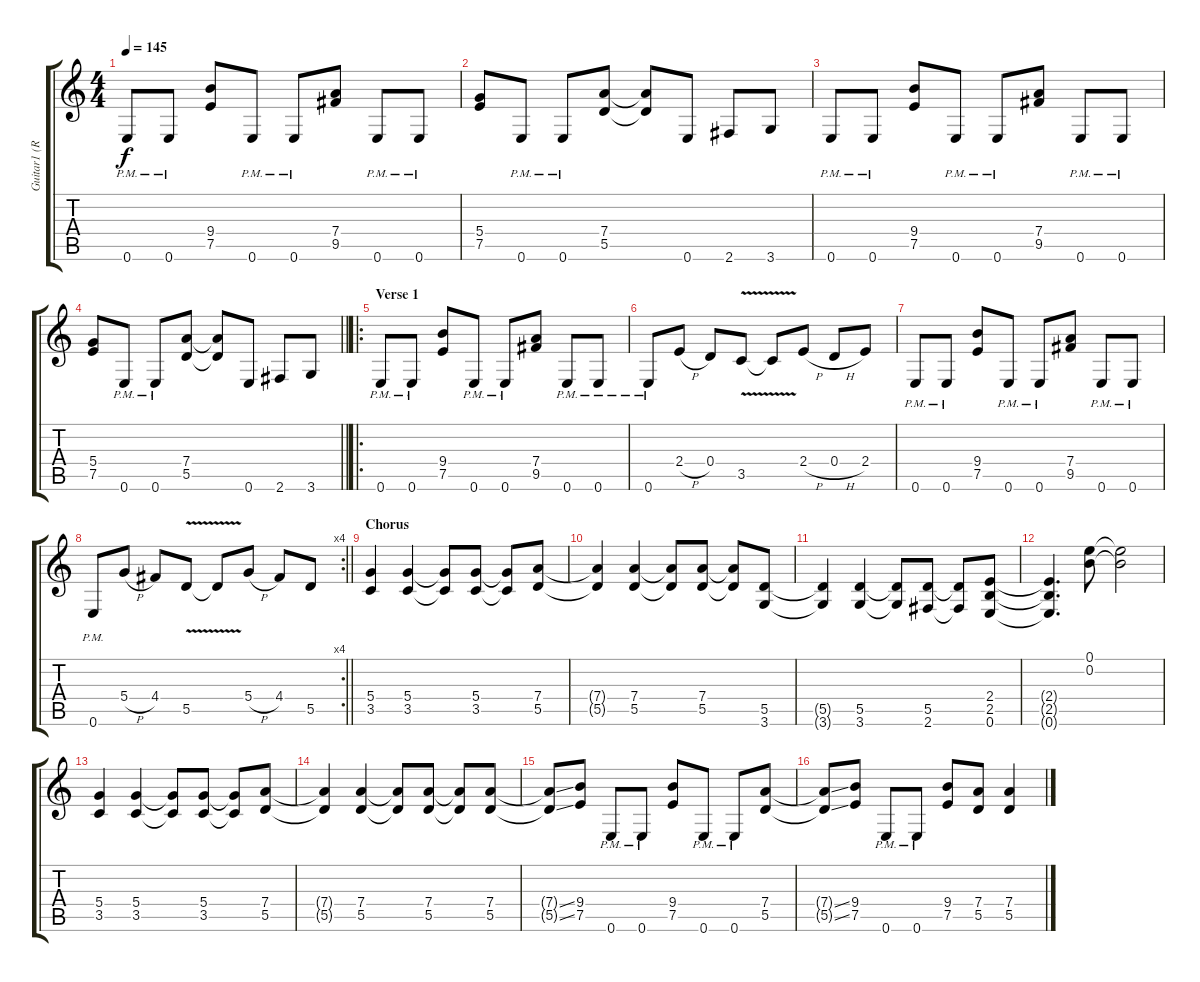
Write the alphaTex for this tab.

\track ("Guitar1 (Rhythm)" "Guitar1 (R") {instrument distortionguitar}
\staff {score tabs}
\tuning (E4 B3 G3 D3 A2 E2) {hide}
\ts (4 4)
\tempo 145
\clef g2
\ks c
0.6{pm}.8{dy f} 0.6{pm}.8 (9.4 7.5).8 0.6{pm}.8 0.6{pm}.8 (7.4 9.5).8 0.6{pm}.8 0.6{pm}.8 |
(5.4 7.5).8 0.6{pm}.8 0.6{pm}.8 (7.4 5.5).8 (7.4{t} 5.5{t}).8 0.6.8 2.6.8 3.6.8 |
0.6{pm}.8 0.6{pm}.8 (9.4 7.5).8 0.6{pm}.8 0.6{pm}.8 (7.4 9.5).8 0.6{pm}.8 0.6{pm}.8 |
\barLineRight lightlight
(5.4 7.5).8 0.6{pm}.8 0.6{pm}.8 (7.4 5.5).8 (7.4{t} 5.5{t}).8 0.6.8 2.6.8 3.6.8 |
\ro
\section ("" "Verse 1")
0.6{pm}.8 0.6{pm}.8 (9.4 7.5).8 0.6{pm}.8 0.6{pm}.8 (7.4 9.5).8 0.6{pm}.8 0.6{pm}.8 |
0.6{pm}.8 2.4{h}.8 0.4.8 3.5{v}.8 3.5{t}.8 2.4{h}.8 0.4{h}.8 2.4.8 |
0.6{pm}.8 0.6{pm}.8 (9.4 7.5).8 0.6{pm}.8 0.6{pm}.8 (7.4 9.5).8 0.6{pm}.8 0.6{pm}.8 |
\rc 4
\barLineRight lightlight
0.6{pm}.8 5.4{h}.8 4.4.8 5.5{v}.8 5.5{t}.8 5.4{h}.8 4.4.8 5.5.8 |
\section ("" "Chorus")
(5.4 3.5).4 (5.4 3.5).4 (5.4{t} 3.5{t}).8 (5.4 3.5).8 (5.4{t} 3.5{t}).8 (7.4 5.5).8 |
(7.4{t} 5.5{t}).4 (7.4 5.5).4 (7.4{t} 5.5{t}).8 (7.4 5.5).8 (7.4{t} 5.5{t}).8 (5.5 3.6).8 |
(5.5{t} 3.6{t}).4 (5.5 3.6).4 (5.5{t} 3.6{t}).8 (5.5 2.6).8 (5.5{t} 2.6{t}).8 (2.4 2.5 0.6).8 |
(2.4{t} 2.5{t} 0.6{t}).4{d} (0.1 0.2).8 (0.1{t} 0.2{t}).2 |
(5.4 3.5).4 (5.4 3.5).4 (5.4{t} 3.5{t}).8 (5.4 3.5).8 (5.4{t} 3.5{t}).8 (7.4 5.5).8 |
(7.4{t} 5.5{t}).4 (7.4 5.5).4 (7.4{t} 5.5{t}).8 (7.4 5.5).8 (7.4{t} 5.5{t}).8 (7.4 5.5).8 |
(7.4{ss t} 5.5{ss t}).8 (9.4 7.5).8 0.6{pm}.8 0.6{pm}.8 (9.4 7.5).8 0.6{pm}.8 0.6{pm}.8 (7.4 5.5).8 |
(7.4{ss t} 5.5{ss t}).8 (9.4 7.5).8 0.6{pm}.8 0.6{pm}.8 (9.4 7.5).8 (7.4 5.5).8 (7.4 5.5).4
